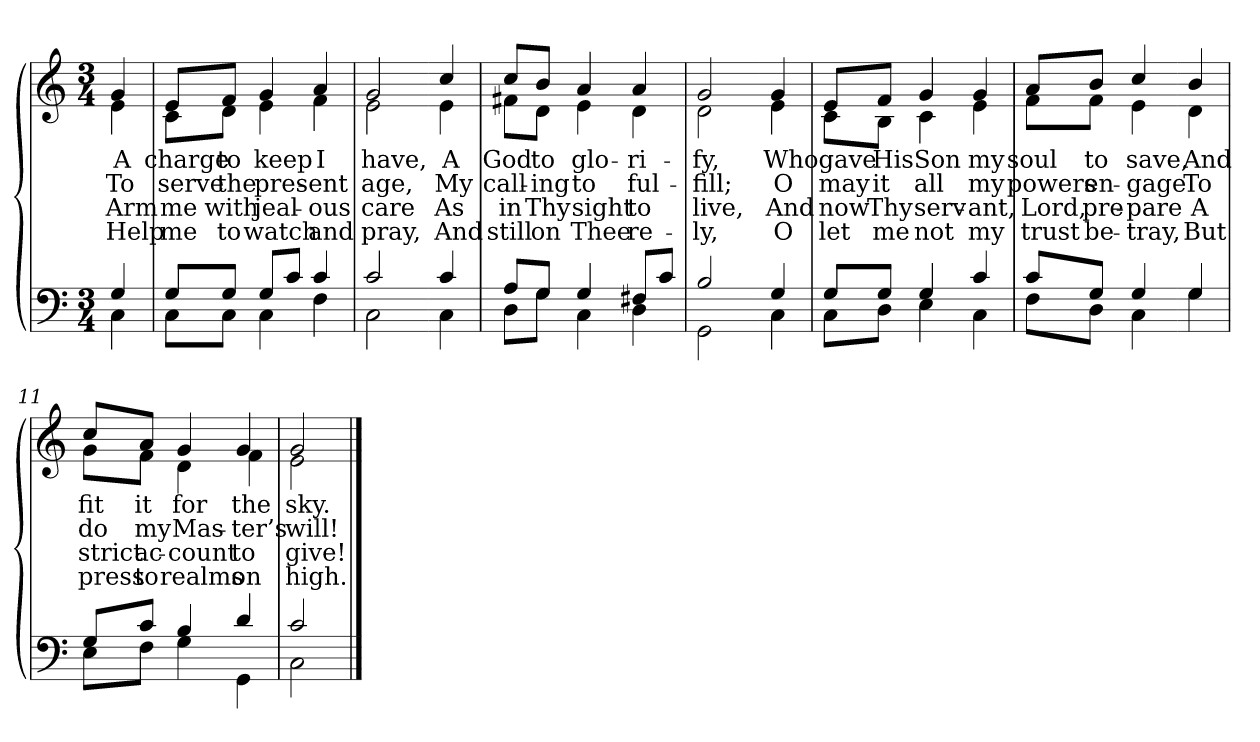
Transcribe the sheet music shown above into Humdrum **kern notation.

**kern	**kern	**text	**text	**text	**text
*part2	*part1	*part1	*part1	*part1	*part1
*staff2	*staff1	*staff1	*staff1	*staff1	*staff1
*clefF4	*clefG2	*	*	*	*
*k[]	*k[]	*	*	*	*
*M3/4	*M3/4	*	*	*	*
=1	=1	=1	=1	=1	=1
*^	*	*	*	*	*
!	!	!LO:TX:b:i:t=Verse	!	!	!	!
!	!	!	!LO:LY:b	!LO:LY:b	!LO:LY:b	!LO:LY:b
*	*	*^	*	*	*	*
4G/	4C\	4g/	4e\	A	To	Arm	Help
=2	=2	=2	=2	=2	=2	=2	=2
!	!	!	!	!LO:LY:b	!LO:LY:b	!LO:LY:b	!LO:LY:b
8G/L	8C\L	8e/L	8c\L	charge	serve	me	me
!	!	!	!	!LO:LY:b	!LO:LY:b	!LO:LY:b	!LO:LY:b
8G/J	8C\J	8f/J	8d\J	to	the	with	to
!	!	!	!	!LO:LY:b	!LO:LY:b	!LO:LY:b	!LO:LY:b
8G/L	4C\	4g/	4e\	keep	pres-	jeal-	watch
8c/J	.	.	.	.	.	.	.
!	!	!	!	!LO:LY:b	!LO:LY:b	!LO:LY:b	!LO:LY:b
4c/	4F\	4a/	4f\	I	-ent	-ous	and
=3	=3	=3	=3	=3	=3	=3	=3
!	!	!	!	!LO:LY:b	!LO:LY:b	!LO:LY:b	!LO:LY:b
2c/	2C\	2g/	2e\	have,	age,	care	pray,
!!LO:LB:g=z	!!
=4-	=4-	=4-	=4-	=4-	=4-	=4-	=4-
!	!	!	!	!LO:LY:b	!LO:LY:b	!LO:LY:b	!LO:LY:b
4c/	4C\	4cc/	4e\	A	My	As	And
=5	=5	=5	=5	=5	=5	=5	=5
!	!	!	!	!LO:LY:b	!LO:LY:b	!LO:LY:b	!LO:LY:b
8A/L	8D\L	8cc/L	8f#X\L	God	call-	in	still
!	!	!	!	!LO:LY:b	!LO:LY:b	!LO:LY:b	!LO:LY:b
8G/J	8G\J	8b/J	8d\J	to	-ing	Thy	on
!	!	!	!	!LO:LY:b	!LO:LY:b	!LO:LY:b	!LO:LY:b
4G/	4C\	4a/	4e\	glo-	to	sight	Thee
!	!	!	!	!LO:LY:b	!LO:LY:b	!LO:LY:b	!LO:LY:b
8F#X/L	4D\	4a/	4d\	-ri-	ful-	to	re-
8c/J	.	.	.	.	.	.	.
=6	=6	=6	=6	=6	=6	=6	=6
!	!	!	!	!LO:LY:b	!LO:LY:b	!LO:LY:b	!LO:LY:b
2B/	2GG\	2g/	2d\	-fy,	-fill;	live,	-ly,
!!LO:LB:g=z	!!
=7-	=7-	=7-	=7-	=7-	=7-	=7-	=7-
!	!	!	!	!LO:LY:b	!LO:LY:b	!LO:LY:b	!LO:LY:b
4G/	4C\	4g/	4e\	Who	O	And	O
=8	=8	=8	=8	=8	=8	=8	=8
!	!	!	!	!LO:LY:b	!LO:LY:b	!LO:LY:b	!LO:LY:b
8G/L	8C\L	8e/L	8c\L	gave	may	now	let
!	!	!	!	!LO:LY:b	!LO:LY:b	!LO:LY:b	!LO:LY:b
8G/J	8D\J	8f/J	8B\J	His	it	Thy	me
!	!	!	!	!LO:LY:b	!LO:LY:b	!LO:LY:b	!LO:LY:b
4G/	4E\	4g/	4c\	Son	all	serv-	not
!	!	!	!	!LO:LY:b	!LO:LY:b	!LO:LY:b	!LO:LY:b
4c/	4C\	4g/	4e\	my	my	-ant,	my
=9	=9	=9	=9	=9	=9	=9	=9
!	!	!	!	!LO:LY:b	!LO:LY:b	!LO:LY:b	!LO:LY:b
8c/L	8F\L	8a/L	8f\L	soul	powers	Lord,	trust
!	!	!	!	!LO:LY:b	!LO:LY:b	!LO:LY:b	!LO:LY:b
8G/J	8D\J	8b/J	8f\J	to	en-	pre-	be-
!	!	!	!	!LO:LY:b	!LO:LY:b	!LO:LY:b	!LO:LY:b
4G/	4C\	4cc/	4e\	save,	-gage	-pare	-tray,
!!LO:LB:g=z	!!
=10-	=10-	=10-	=10-	=10-	=10-	=10-	=10-
!	!	!	!	!LO:LY:b	!LO:LY:b	!LO:LY:b	!LO:LY:b
4G/	4G\	4b/	4d\	And	To	A	But
=11	=11	=11	=11	=11	=11	=11	=11
!	!	!	!	!LO:LY:b	!LO:LY:b	!LO:LY:b	!LO:LY:b
8G/L	8E\L	8cc/L	8g\L	fit	do	strict	press
!	!	!	!	!LO:LY:b	!LO:LY:b	!LO:LY:b	!LO:LY:b
8c/J	8F\J	8a/J	8f\J	it	my	ac-	to
!	!	!	!	!LO:LY:b	!LO:LY:b	!LO:LY:b	!LO:LY:b
4B/	4G\	4g/	4d\	for	Mas-	-count	realms
!	!	!	!	!LO:LY:b	!LO:LY:b	!LO:LY:b	!LO:LY:b
4d/	4GG\	4g/	4f\	the	-ter’s	to	on
=12	=12	=12	=12	=12	=12	=12	=12
!	!	!	!	!LO:LY:b	!LO:LY:b	!LO:LY:b	!LO:LY:b
2c/	2C\	2g/	2e\	sky.	will!	give!	high.
*v	*v	*	*	*	*	*	*
*	*v	*v	*	*	*	*
==	==	==	==	==	==
*-	*-	*-	*-	*-	*-
